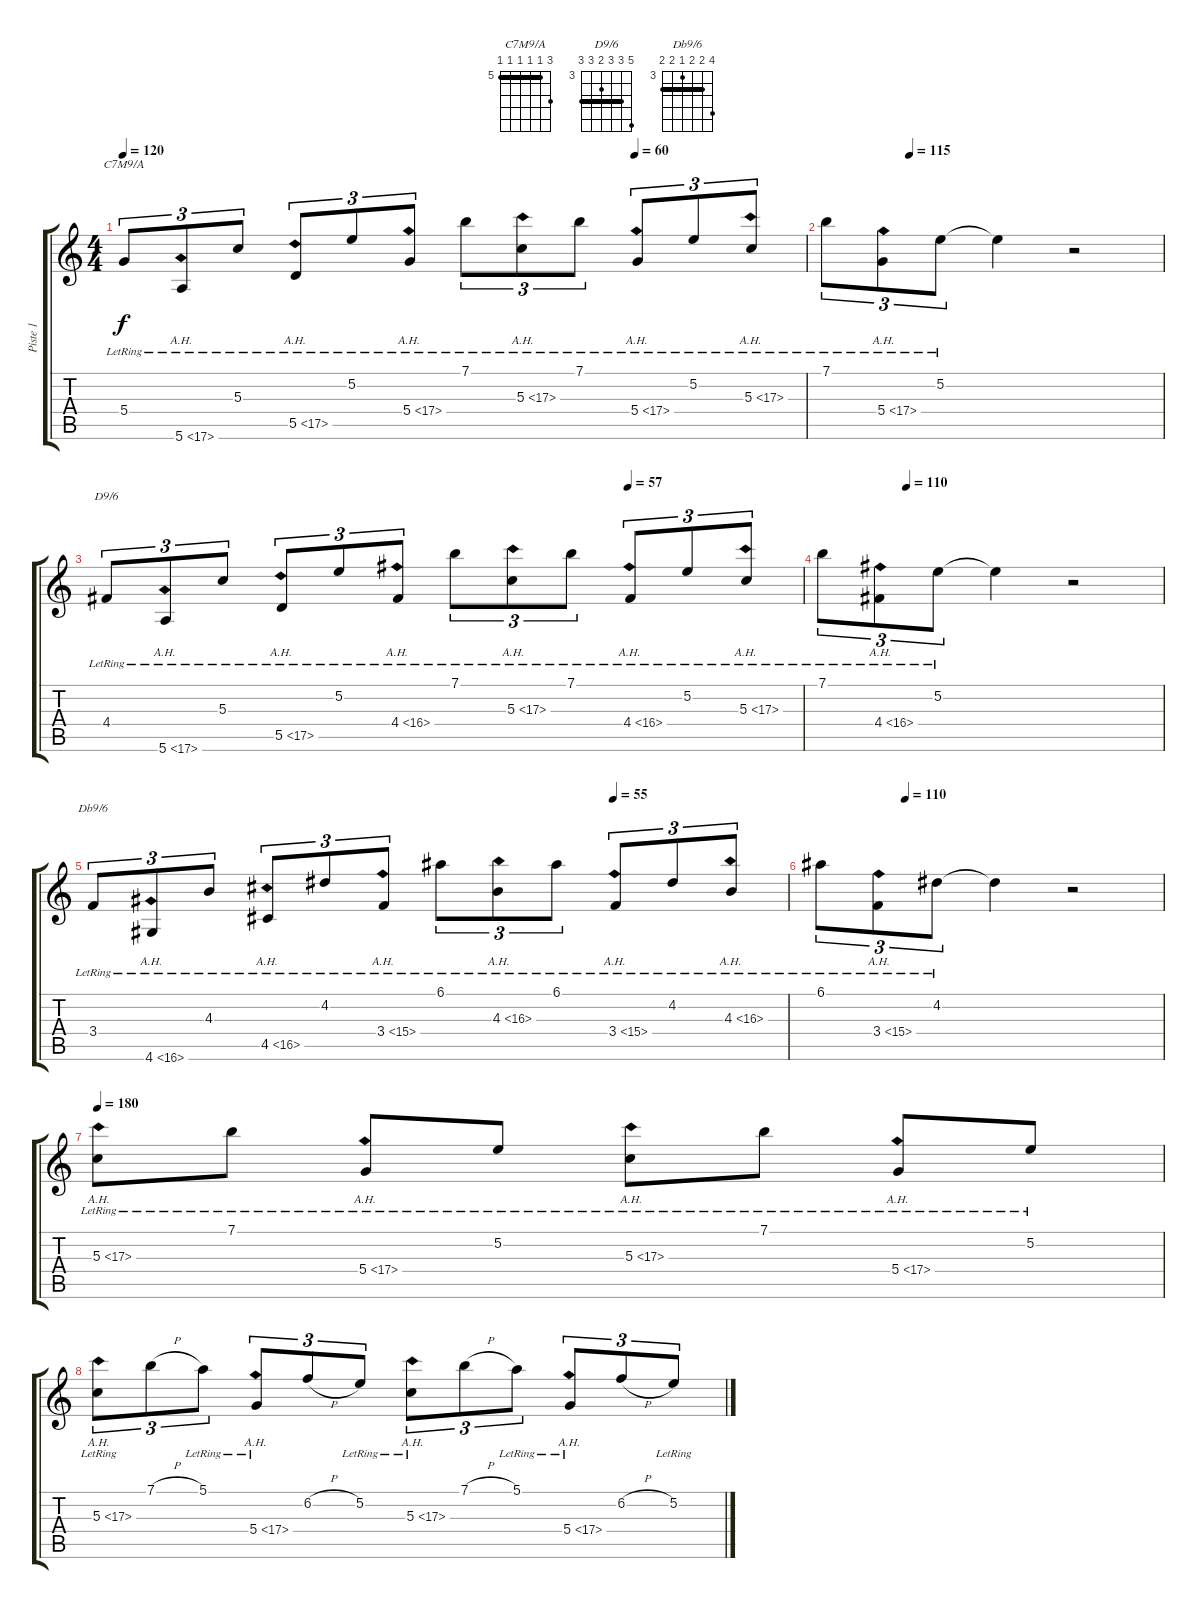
\track ("Piste 1" "Piste 1") {instrument electricguitarjazz}
\staff {score tabs}
\tuning (E4 B3 G3 D3 A2 E2) {hide}
\chord ("C7M9/A" 7 5 5 5 5 5) {firstfret 5 barre 5}
\chord ("D9/6" 7 5 5 4 5 5) {firstfret 3 barre 5}
\chord ("Db9/6" 6 4 4 3 4 4) {firstfret 3 barre 4}
\ts (4 4)
\tempo 120
\tempo (60 0.75)
\tempo 120
\clef g2
\ks c
5.4{lr}.8{tu (3 2) ch "C7M9/A" dy f instrument electricguitarjazz} 5.6{ah 12 lr}.8{tu (3 2)} 5.3{lr}.8{tu (3 2)} 5.5{ah 12 lr}.8{tu (3 2)} 5.2{lr}.8{tu (3 2)} 5.4{ah 12 lr}.8{tu (3 2)} 7.1{lr}.8{tu (3 2)} 5.3{ah 12 lr}.8{tu (3 2)} 7.1{lr}.8{tu (3 2)} 5.4{ah 12 lr}.8{tu (3 2)} 5.2{lr}.8{tu (3 2)} 5.3{ah 12 lr}.8{tu (3 2)} |
\tempo (115 0.25)
7.1{lr}.8{tu (3 2)} 5.4{ah 12 lr}.8{tu (3 2)} 5.2{lr}.8{tu (3 2)} 5.2{t}.4 r.2 |
\tempo (57 0.75)
4.4{lr}.8{tu (3 2) ch "D9/6"} 5.6{ah 12 lr}.8{tu (3 2)} 5.3{lr}.8{tu (3 2)} 5.5{ah 12 lr}.8{tu (3 2)} 5.2{lr}.8{tu (3 2)} 4.4{ah 12 lr}.8{tu (3 2)} 7.1{lr}.8{tu (3 2)} 5.3{ah 12 lr}.8{tu (3 2)} 7.1{lr}.8{tu (3 2)} 4.4{ah 12 lr}.8{tu (3 2)} 5.2{lr}.8{tu (3 2)} 5.3{ah 12 lr}.8{tu (3 2)} |
\tempo (110 0.25)
7.1{lr}.8{tu (3 2)} 4.4{ah 12 lr}.8{tu (3 2)} 5.2{lr}.8{tu (3 2)} 5.2{t}.4 r.2 |
\tempo (55 0.75)
3.4{lr}.8{tu (3 2) ch "Db9/6"} 4.6{ah 12 lr}.8{tu (3 2)} 4.3{lr}.8{tu (3 2)} 4.5{ah 12 lr}.8{tu (3 2)} 4.2{lr}.8{tu (3 2)} 3.4{ah 12 lr}.8{tu (3 2)} 6.1{lr}.8{tu (3 2)} 4.3{ah 12 lr}.8{tu (3 2)} 6.1{lr}.8{tu (3 2)} 3.4{ah 12 lr}.8{tu (3 2)} 4.2{lr}.8{tu (3 2)} 4.3{ah 12 lr}.8{tu (3 2)} |
\tempo (110 0.25)
6.1{lr}.8{tu (3 2)} 3.4{ah 12 lr}.8{tu (3 2)} 4.2{lr}.8{tu (3 2)} 4.2{t}.4 r.2 |
\tempo 180
5.3{ah 12 lr}.8 7.1{lr}.8 5.4{ah 12 lr}.8 5.2{lr}.8 5.3{ah 12 lr}.8 7.1{lr}.8 5.4{ah 12 lr}.8 5.2{lr}.8 |
5.3{ah 12 lr}.8{tu (3 2)} 7.1{h}.8{tu (3 2)} 5.1{lr}.8{tu (3 2)} 5.4{ah 12 lr}.8{tu (3 2)} 6.2{h}.8{tu (3 2)} 5.2{lr}.8{tu (3 2)} 5.3{ah 12 lr}.8{tu (3 2)} 7.1{h}.8{tu (3 2)} 5.1{lr}.8{tu (3 2)} 5.4{ah 12 lr}.8{tu (3 2)} 6.2{h}.8{tu (3 2)} 5.2{lr}.8{tu (3 2)}
